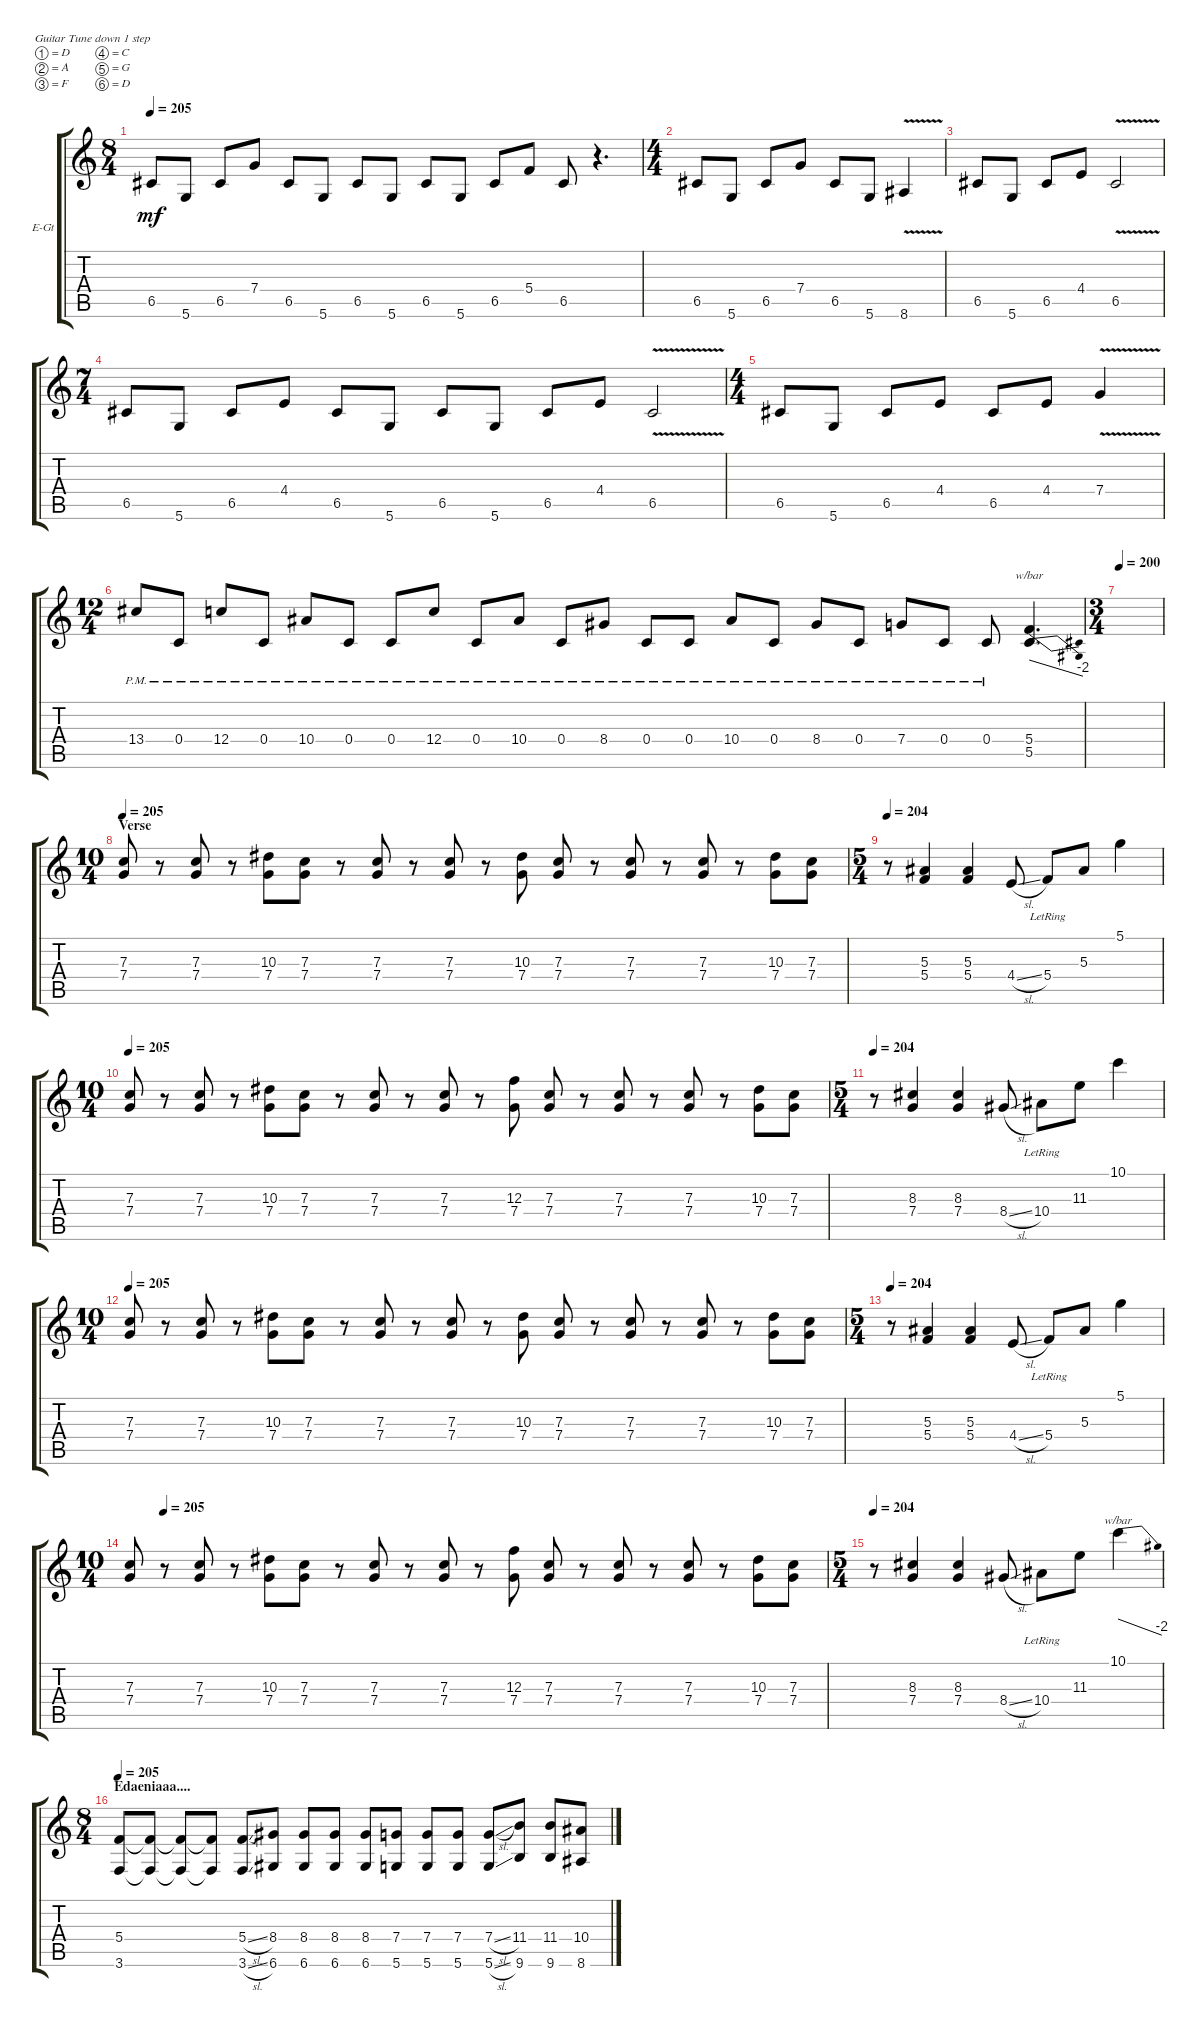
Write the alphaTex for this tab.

\defaultSystemsLayout 4
\bracketExtendMode groupsimilarinstruments
\firstSystemTrackNameOrientation horizontal
\otherSystemsTrackNameOrientation horizontal
\track ("Arnaud Pontacq" "E-Gt") {instrument distortionguitar}
\staff {score tabs}
\tuning (D4 A3 F3 C3 G2 D2)
\ts (8 4)
\tempo 205
\clef g2
\ks c
6.5.8{dy mf} 5.6.8 6.5.8 7.4.8 6.5.8 5.6.8 6.5.8 5.6.8 6.5.8 5.6.8 6.5.8 5.4.8 6.5.8 r.4{d} |
\ts (4 4)
6.5.8 5.6.8 6.5.8 7.4.8 6.5.8 5.6.8 8.6{v}.4 |
6.5.8 5.6.8 6.5.8 4.4.8 6.5{v}.2 |
\ts (7 4)
6.5.8 5.6.8 6.5.8 4.4.8 6.5.8 5.6.8 6.5.8 5.6.8 6.5.8 4.4.8 6.5{v}.2 |
\ts (4 4)
6.5.8 5.6.8 6.5.8 4.4.8 6.5.8 4.4.8 7.4{v}.4 |
\ts (12 4)
13.4{pm}.8 0.4{pm}.8 12.4{pm}.8 0.4{pm}.8 10.4{pm}.8 0.4{pm}.8 0.4{pm}.8 12.4{pm}.8 0.4{pm}.8 10.4{pm}.8 0.4{pm}.8 8.4{pm}.8 0.4{pm}.8 0.4{pm}.8 10.4{pm}.8 0.4{pm}.8 8.4{pm}.8 0.4{pm}.8 7.4{pm}.8 0.4{pm}.8 0.4{pm}.8 (5.5 5.4).4{d tbe (dive default 36 0 58.8 -8)} |
\ts (3 4)
\tempo 200
|
\ts (10 4)
\section ("" "Verse")
\tempo 205
(7.3 7.4).8 r.8 (7.4 7.3).8 r.8 (10.3 7.4).8 (7.4 7.3).8 r.8 (7.4 7.3).8 r.8 (7.4 7.3).8 r.8 (7.4 10.3).8 (7.4 7.3).8 r.8 (7.4 7.3).8 r.8 (7.4 7.3).8 r.8 (7.4 10.3).8 (7.4 7.3).8 |
\ts (5 4)
\tempo 204
r.8 (5.4 5.3).4 (5.4 5.3).4 4.4{sl}.8 5.4{lr}.8 5.3.8 5.1.4 |
\ts (10 4)
\tempo 205
(7.3 7.4).8 r.8 (7.4 7.3).8 r.8 (10.3 7.4).8 (7.4 7.3).8 r.8 (7.4 7.3).8 r.8 (7.4 7.3).8 r.8 (7.4 12.3).8 (7.4 7.3).8 r.8 (7.4 7.3).8 r.8 (7.4 7.3).8 r.8 (7.4 10.3).8 (7.4 7.3).8 |
\ts (5 4)
\tempo 204
r.8 (7.4 8.3).4 (7.4 8.3).4 8.4{sl}.8 10.4{lr}.8 11.3.8 10.1.4 |
\ts (10 4)
\tempo 205
(7.3 7.4).8 r.8 (7.4 7.3).8 r.8 (10.3 7.4).8 (7.4 7.3).8 r.8 (7.4 7.3).8 r.8 (7.4 7.3).8 r.8 (7.4 10.3).8 (7.4 7.3).8 r.8 (7.4 7.3).8 r.8 (7.4 7.3).8 r.8 (7.4 10.3).8 (7.4 7.3).8 |
\ts (5 4)
\tempo 204
r.8 (5.4 5.3).4 (5.4 5.3).4 4.4{sl}.8 5.4{lr}.8 5.3.8 5.1.4 |
\ts (10 4)
\tempo (205 0.05)
(7.3 7.4).8 r.8 (7.4 7.3).8 r.8 (10.3 7.4).8 (7.4 7.3).8 r.8 (7.4 7.3).8 r.8 (7.4 7.3).8 r.8 (7.4 12.3).8 (7.4 7.3).8 r.8 (7.4 7.3).8 r.8 (7.4 7.3).8 r.8 (7.4 10.3).8 (7.4 7.3).8 |
\ts (5 4)
\tempo 204
r.8 (7.4 8.3).4 (7.4 8.3).4 8.4{sl}.8 10.4{lr}.8 11.3.8 10.1.4{tbe (dive default 43.199999999999996 0 59.4 -8)} |
\ts (8 4)
\section ("" "Edaeniaaa....")
\tempo 205
(3.6 5.4).8 (3.6{t} 5.4{t}).8 (3.6{t} 5.4{t}).8 (3.6{t} 5.4{t}).8 (3.6{sl} 5.4{sl}).8 (6.6 8.4).8 (6.6 8.4).8 (6.6 8.4).8 (6.6 8.4).8 (5.6 7.4).8 (5.6 7.4).8 (5.6 7.4).8 (5.6{sl} 7.4{sl}).8 (9.6 11.4).8 (9.6 11.4).8 (8.6 10.4).8
